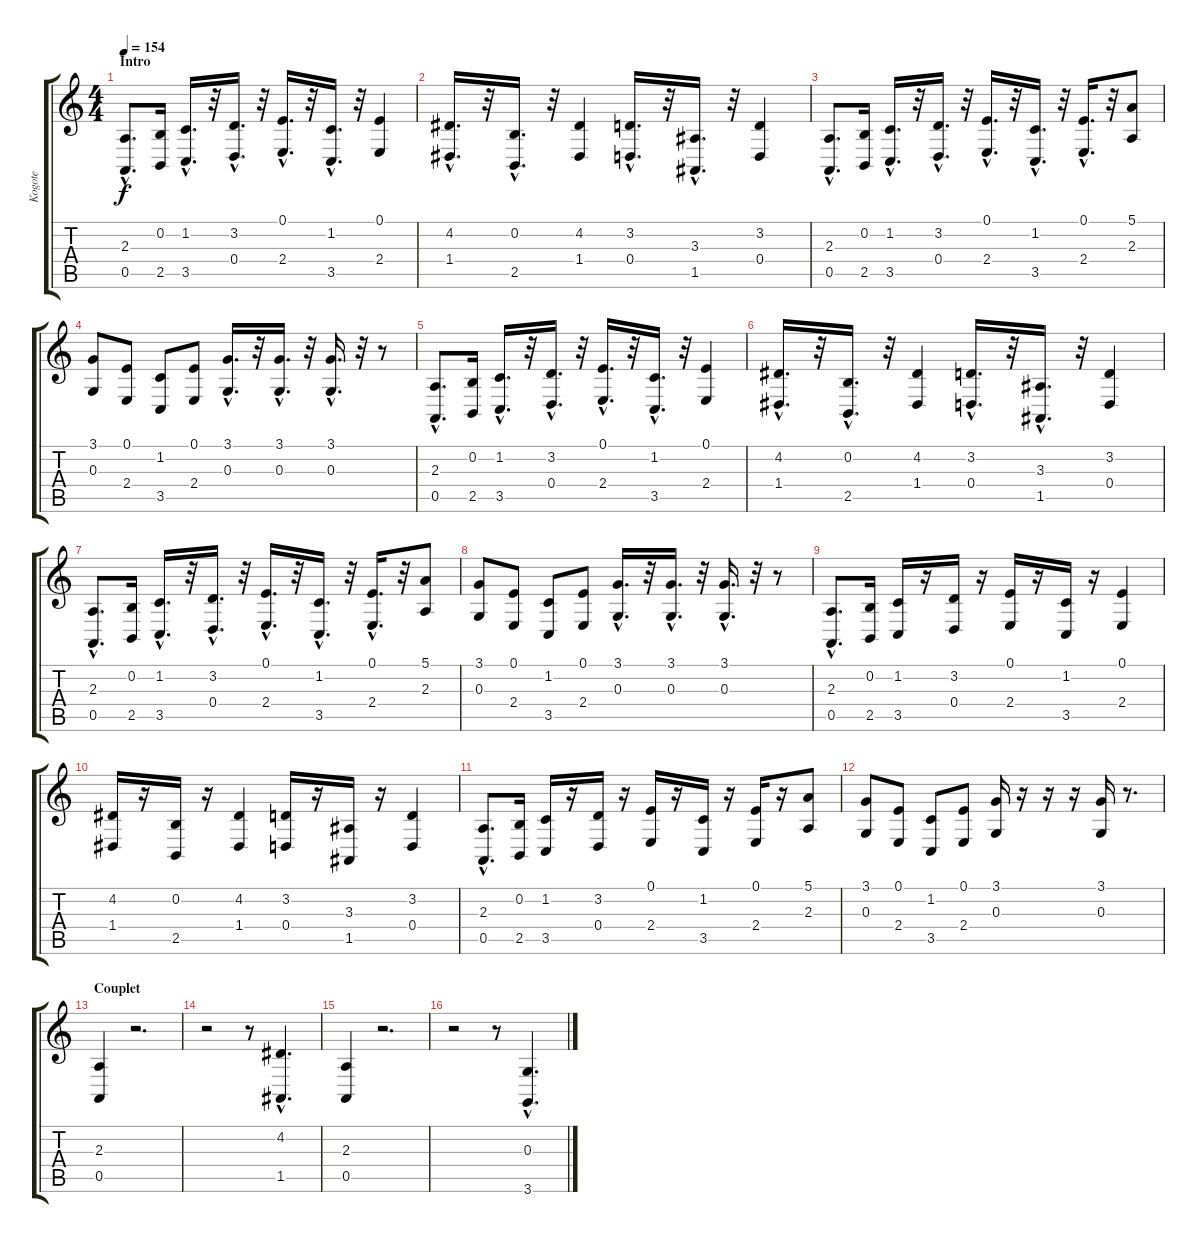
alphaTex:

\track ("Kogote" "Kogote") {instrument brasssection}
\staff {score tabs}
\tuning (E4 B3 G3 D3 A2 E2) {hide}
\ts (4 4)
\section ("" "Intro")
\tempo 154
\clef g2
\ks c
(2.3{hac} 0.5{hac}).8{d dy f instrument brasssection} (0.2 2.5).16 (1.2{hac} 3.5{hac}).16{d} r.32 (3.2{hac} 0.4{hac}).16{d} r.32 (0.1{hac} 2.4{hac}).16{d} r.32 (1.2{hac} 3.5{hac}).16{d} r.32 (0.1 2.4).4 |
(4.2{hac} 1.4{hac}).16{d} r.32 (0.2{hac} 2.5{hac}).16{d} r.32 (4.2 1.4).4 (3.2{hac} 0.4{hac}).16{d} r.32 (3.3{hac} 1.5{hac}).16{d} r.32 (3.2 0.4).4 |
(2.3{hac} 0.5{hac}).8{d} (0.2 2.5).16 (1.2{hac} 3.5{hac}).16{d} r.32 (3.2{hac} 0.4{hac}).16{d} r.32 (0.1{hac} 2.4{hac}).16{d} r.32 (1.2{hac} 3.5{hac}).16{d} r.32 (0.1{hac} 2.4{hac}).16{d} r.32 (5.1 2.3).8 |
(3.1 0.3).8 (0.1 2.4).8 (1.2 3.5).8 (0.1 2.4).8 (3.1{hac} 0.3{hac}).16{d} r.32 (3.1{hac} 0.3{hac}).16{d} r.32 (3.1{hac} 0.3{hac}).16{d} r.32 r.8 |
(2.3{hac} 0.5{hac}).8{d} (0.2 2.5).16 (1.2{hac} 3.5{hac}).16{d} r.32 (3.2{hac} 0.4{hac}).16{d} r.32 (0.1{hac} 2.4{hac}).16{d} r.32 (1.2{hac} 3.5{hac}).16{d} r.32 (0.1 2.4).4 |
(4.2{hac} 1.4{hac}).16{d} r.32 (0.2{hac} 2.5{hac}).16{d} r.32 (4.2 1.4).4 (3.2{hac} 0.4{hac}).16{d} r.32 (3.3{hac} 1.5{hac}).16{d} r.32 (3.2 0.4).4 |
(2.3{hac} 0.5{hac}).8{d} (0.2 2.5).16 (1.2{hac} 3.5{hac}).16{d} r.32 (3.2{hac} 0.4{hac}).16{d} r.32 (0.1{hac} 2.4{hac}).16{d} r.32 (1.2{hac} 3.5{hac}).16{d} r.32 (0.1{hac} 2.4{hac}).16{d} r.32 (5.1 2.3).8 |
(3.1 0.3).8 (0.1 2.4).8 (1.2 3.5).8 (0.1 2.4).8 (3.1{hac} 0.3{hac}).16{d} r.32 (3.1{hac} 0.3{hac}).16{d} r.32 (3.1{hac} 0.3{hac}).16{d} r.32 r.8 |
(2.3{hac} 0.5{hac}).8{d} (0.2 2.5).16 (1.2 3.5).16 r.16 (3.2 0.4).16 r.16 (0.1 2.4).16 r.16 (1.2 3.5).16 r.16 (0.1 2.4).4 |
(4.2 1.4).16 r.16 (0.2 2.5).16 r.16 (4.2 1.4).4 (3.2 0.4).16 r.16 (3.3 1.5).16 r.16 (3.2 0.4).4 |
(2.3{hac} 0.5{hac}).8{d} (0.2 2.5).16 (1.2 3.5).16 r.16 (3.2 0.4).16 r.16 (0.1 2.4).16 r.16 (1.2 3.5).16 r.16 (0.1 2.4).16 r.16 (5.1 2.3).8 |
(3.1 0.3).8 (0.1 2.4).8 (1.2 3.5).8 (0.1 2.4).8 (3.1 0.3).16 r.16 r.16 r.16 (3.1 0.3).16 r.8{d} |
\section ("" "Couplet")
(2.3 0.5).4 r.2{d} |
r.2 r.8 (4.2{hac} 1.5{hac}).4{d} |
(2.3 0.5).4 r.2{d} |
r.2 r.8 (0.3{hac} 3.6{hac}).4{d}
